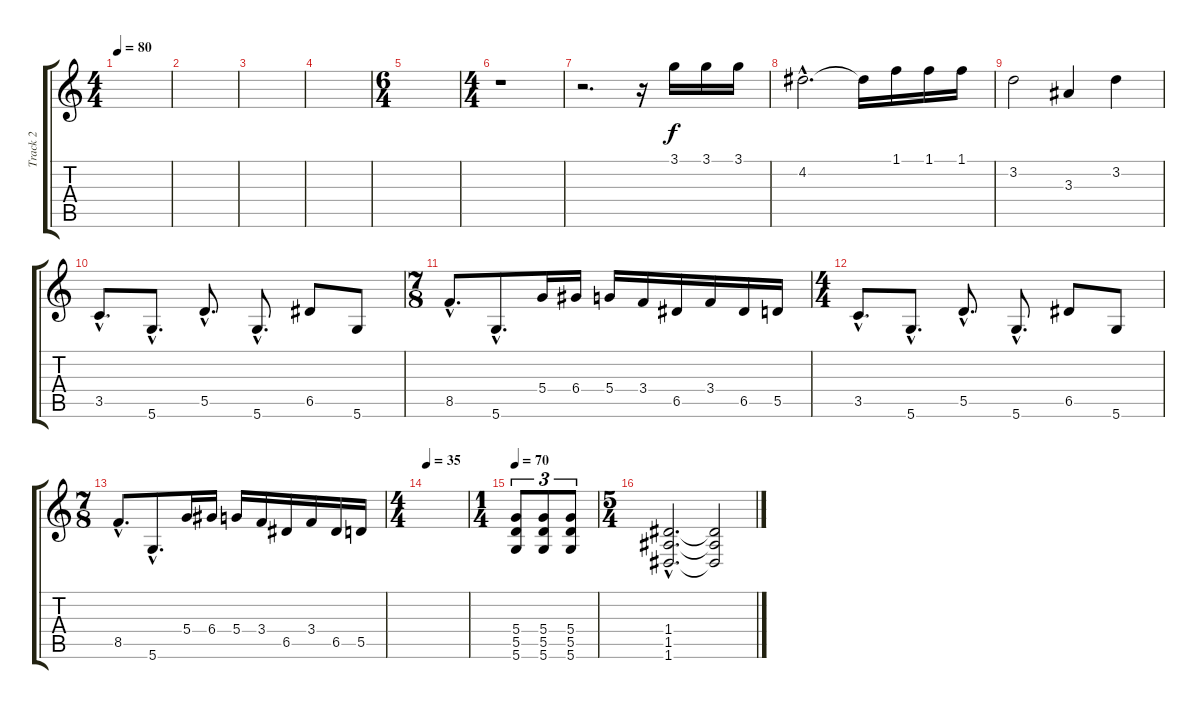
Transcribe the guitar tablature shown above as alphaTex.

\track ("Track 2" "Track 2") {instrument overdrivenguitar}
\staff {score tabs}
\tuning (E4 B3 G3 D3 A2 D2) {hide}
\ts (4 4)
\tempo 80
\clef g2
\ks c
|
|
|
|
\ts (6 4)
|
\ts (4 4)
r.1 |
r.2{d} r.16 3.1.16 3.1.16 3.1.16 |
4.2{hac}.2{d} 4.2{t}.16 1.1.16 1.1.16 1.1.16 |
3.2.2 3.3.4 3.2.4 |
3.5{hac}.8{d} 5.6{hac}.8{d} 5.5{hac}.8{d} 5.6{hac}.8{d} 6.5.8 5.6.8 |
\ts (7 8)
8.5{hac}.8{d} 5.6{hac}.8{d} 5.4.16 6.4.16 5.4.16 3.4.16 6.5.16 3.4.16 6.5.16 5.5.16 |
\ts (4 4)
3.5{hac}.8{d} 5.6{hac}.8{d} 5.5{hac}.8{d} 5.6{hac}.8{d} 6.5.8 5.6.8 |
\ts (7 8)
8.5{hac}.8{d} 5.6{hac}.8{d} 5.4.16 6.4.16 5.4.16 3.4.16 6.5.16 3.4.16 6.5.16 5.5.16 |
\ts (4 4)
\tempo 35
|
\ts (1 4)
\tempo 85
\tempo 70
(5.4 5.5 5.6).8{tu (3 2)} (5.4 5.5 5.6).8{tu (3 2)} (5.4 5.5 5.6).8{tu (3 2)} |
\ts (5 4)
(1.4{hac} 1.5{hac} 1.6{hac}).2{d} (1.4{t} 1.5{t} 1.6{t}).2
